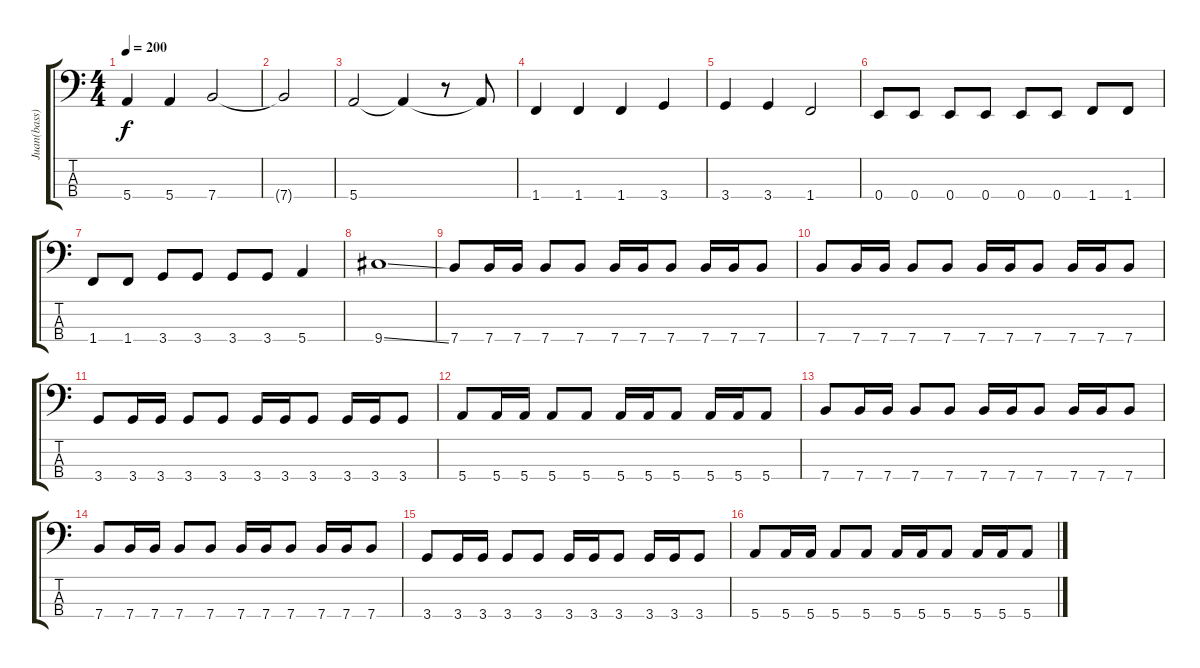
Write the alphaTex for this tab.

\track ("Juan(bass)" "Juan(bass)") {instrument electricbasspick}
\staff {score tabs}
\tuning (G2 D2 A1 E1) {hide}
\ts (4 4)
\tempo 200
\clef f4
\ks c
5.4.4{dy f} 5.4.4 7.4.2 |
7.4{t}.2 |
5.4.2 5.4{t}.4 r.8 5.4{t}.8 |
1.4.4 1.4.4 1.4.4 3.4.4 |
3.4.4 3.4.4 1.4.2 |
0.4.8 0.4.8 0.4.8 0.4.8 0.4.8 0.4.8 1.4.8 1.4.8 |
1.4.8 1.4.8 3.4.8 3.4.8 3.4.8 3.4.8 5.4.4 |
9.4{ss}.1 |
7.4.8 7.4.16 7.4.16 7.4.8 7.4.8 7.4.16 7.4.16 7.4.8 7.4.16 7.4.16 7.4.8 |
7.4.8 7.4.16 7.4.16 7.4.8 7.4.8 7.4.16 7.4.16 7.4.8 7.4.16 7.4.16 7.4.8 |
3.4.8 3.4.16 3.4.16 3.4.8 3.4.8 3.4.16 3.4.16 3.4.8 3.4.16 3.4.16 3.4.8 |
5.4.8 5.4.16 5.4.16 5.4.8 5.4.8 5.4.16 5.4.16 5.4.8 5.4.16 5.4.16 5.4.8 |
7.4.8 7.4.16 7.4.16 7.4.8 7.4.8 7.4.16 7.4.16 7.4.8 7.4.16 7.4.16 7.4.8 |
7.4.8 7.4.16 7.4.16 7.4.8 7.4.8 7.4.16 7.4.16 7.4.8 7.4.16 7.4.16 7.4.8 |
3.4.8 3.4.16 3.4.16 3.4.8 3.4.8 3.4.16 3.4.16 3.4.8 3.4.16 3.4.16 3.4.8 |
5.4.8 5.4.16 5.4.16 5.4.8 5.4.8 5.4.16 5.4.16 5.4.8 5.4.16 5.4.16 5.4.8
